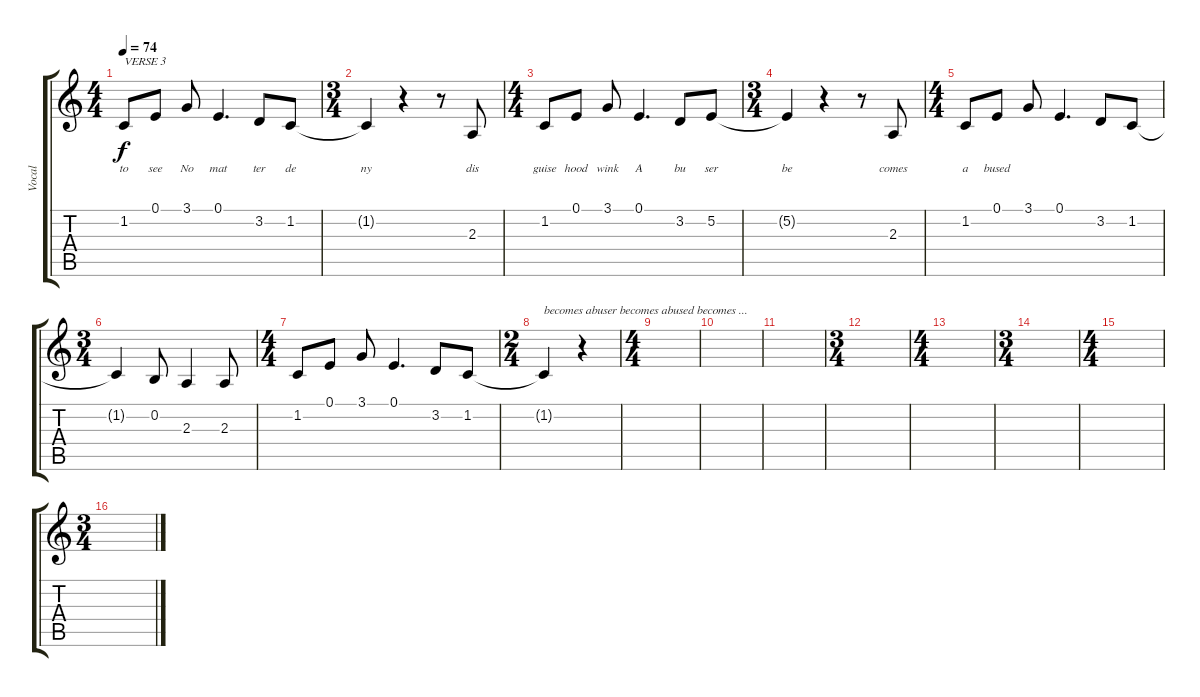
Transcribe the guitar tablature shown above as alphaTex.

\track ("Vocal" "Vocal") {instrument acousticgrandpiano}
\staff {score tabs}
\tuning (E4 B3 G3 D3 A2 E2) {hide}
\ts (4 4)
\tempo 74
\clef g2
\ks c
1.2.8{txt "VERSE 3" lyrics (0 "to") lyrics (1 "") lyrics (2 "") lyrics (3 "") lyrics (4 "") dy f} 0.1.8{lyrics (0 "see") lyrics (1 "") lyrics (2 "") lyrics (3 "") lyrics (4 "")} 3.1.8{lyrics (0 "No") lyrics (1 "") lyrics (2 "") lyrics (3 "") lyrics (4 "")} 0.1.4{d lyrics (0 "mat") lyrics (1 "") lyrics (2 "") lyrics (3 "") lyrics (4 "")} 3.2.8{lyrics (0 "ter") lyrics (1 "") lyrics (2 "") lyrics (3 "") lyrics (4 "")} 1.2.8{lyrics (0 "de") lyrics (1 "") lyrics (2 "") lyrics (3 "") lyrics (4 "")} |
\ts (3 4)
1.2{t}.4{lyrics (0 "ny") lyrics (1 "") lyrics (2 "") lyrics (3 "") lyrics (4 "")} r.4 r.8 2.3.8{lyrics (0 "dis") lyrics (1 "") lyrics (2 "") lyrics (3 "") lyrics (4 "")} |
\ts (4 4)
1.2.8{lyrics (0 "guise") lyrics (1 "") lyrics (2 "") lyrics (3 "") lyrics (4 "")} 0.1.8{lyrics (0 "hood") lyrics (1 "") lyrics (2 "") lyrics (3 "") lyrics (4 "")} 3.1.8{lyrics (0 "wink") lyrics (1 "") lyrics (2 "") lyrics (3 "") lyrics (4 "")} 0.1.4{d lyrics (0 "A") lyrics (1 "") lyrics (2 "") lyrics (3 "") lyrics (4 "")} 3.2.8{lyrics (0 "bu") lyrics (1 "") lyrics (2 "") lyrics (3 "") lyrics (4 "")} 5.2.8{lyrics (0 "ser") lyrics (1 "") lyrics (2 "") lyrics (3 "") lyrics (4 "")} |
\ts (3 4)
5.2{t}.4{lyrics (0 "be") lyrics (1 "") lyrics (2 "") lyrics (3 "") lyrics (4 "")} r.4 r.8 2.3.8{lyrics (0 "comes") lyrics (1 "") lyrics (2 "") lyrics (3 "") lyrics (4 "")} |
\ts (4 4)
1.2.8{lyrics (0 "a") lyrics (1 "") lyrics (2 "") lyrics (3 "") lyrics (4 "")} 0.1.8{lyrics (0 "bused") lyrics (1 "") lyrics (2 "") lyrics (3 "") lyrics (4 "")} 3.1.8 0.1.4{d} 3.2.8 1.2.8 |
\ts (3 4)
1.2{t}.4 0.2.8 2.3.4 2.3.8 |
\ts (4 4)
1.2.8 0.1.8 3.1.8 0.1.4{d} 3.2.8 1.2.8 |
\ts (2 4)
1.2{t}.4{txt "becomes abuser becomes abused becomes ..."} r.4 |
\ts (4 4)
|
|
|
\ts (3 4)
|
\ts (4 4)
|
\ts (3 4)
|
\ts (4 4)
|
\ts (3 4)
